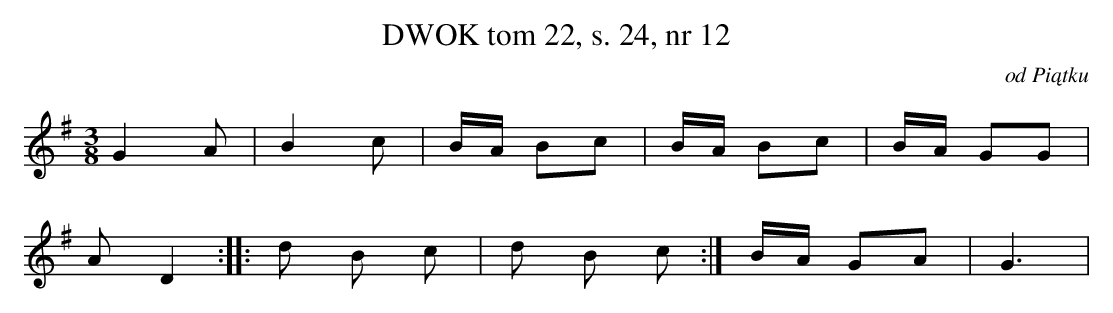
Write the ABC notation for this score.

X:1
T: DWOK tom 22, s. 24, nr 12
O: od Piątku
L: 1/16
M: 3/8
K: G
G4 A2 | B4 c2 | BA B2c2 | BA B2c2 | BA G2G2 |
A2 D4::d2 B2 c2 | d2 B2 c2 :|BA G2A2 | G6|
